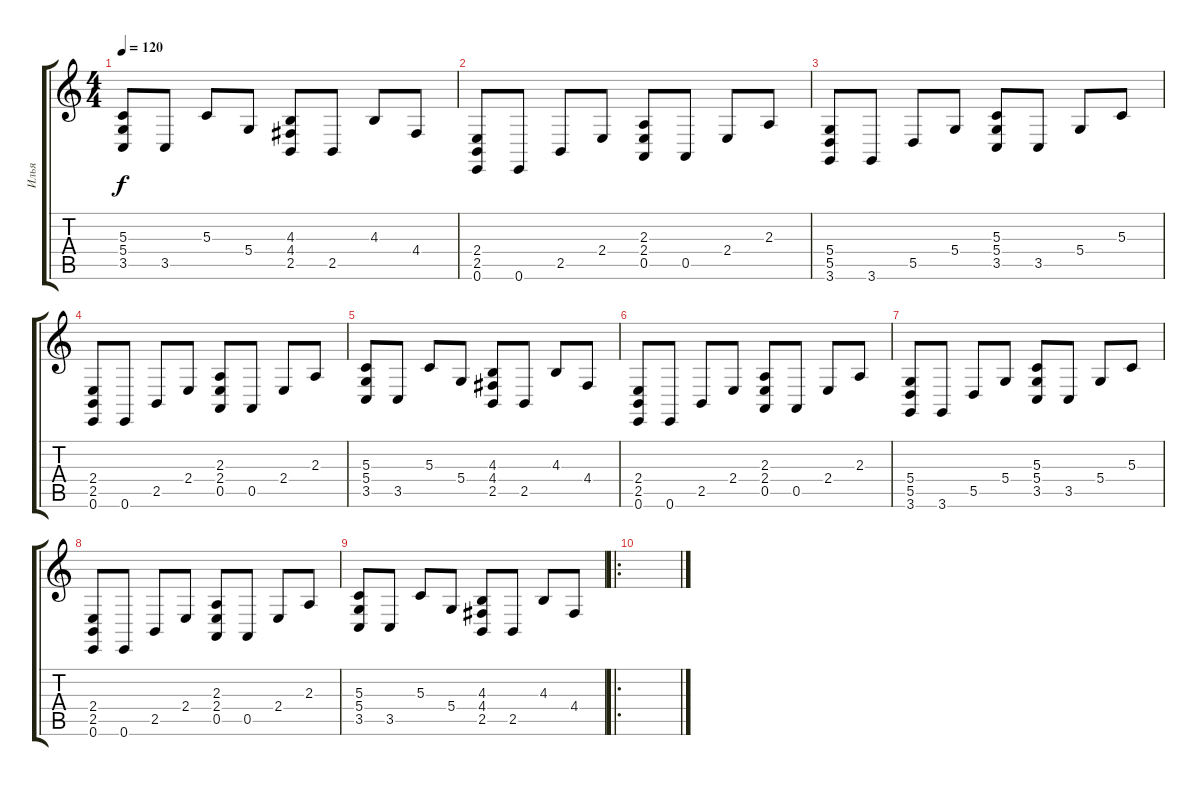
\track ("Илья" "Илья") {instrument honkytonkpiano}
\staff {score tabs}
\tuning (E4 B3 G3 D3 A2 E2) {hide}
\ts (4 4)
\tempo 120
\clef g2
\ks c
(5.3 5.4 3.5).8{dy f} 3.5.8 5.3.8 5.4.8 (4.3 4.4 2.5).8 2.5.8 4.3.8 4.4.8 |
(2.4 2.5 0.6).8 0.6.8 2.5.8 2.4.8 (2.3 2.4 0.5).8 0.5.8 2.4.8 2.3.8 |
(5.4 5.5 3.6).8 3.6.8 5.5.8 5.4.8 (5.3 5.4 3.5).8 3.5.8 5.4.8 5.3.8 |
(2.4 2.5 0.6).8 0.6.8 2.5.8 2.4.8 (2.3 2.4 0.5).8 0.5.8 2.4.8 2.3.8 |
(5.3 5.4 3.5).8 3.5.8 5.3.8 5.4.8 (4.3 4.4 2.5).8 2.5.8 4.3.8 4.4.8 |
(2.4 2.5 0.6).8 0.6.8 2.5.8 2.4.8 (2.3 2.4 0.5).8 0.5.8 2.4.8 2.3.8 |
(5.4 5.5 3.6).8 3.6.8 5.5.8 5.4.8 (5.3 5.4 3.5).8 3.5.8 5.4.8 5.3.8 |
(2.4 2.5 0.6).8 0.6.8 2.5.8 2.4.8 (2.3 2.4 0.5).8 0.5.8 2.4.8 2.3.8 |
(5.3 5.4 3.5).8 3.5.8 5.3.8 5.4.8 (4.3 4.4 2.5).8 2.5.8 4.3.8 4.4.8 |
\ro
